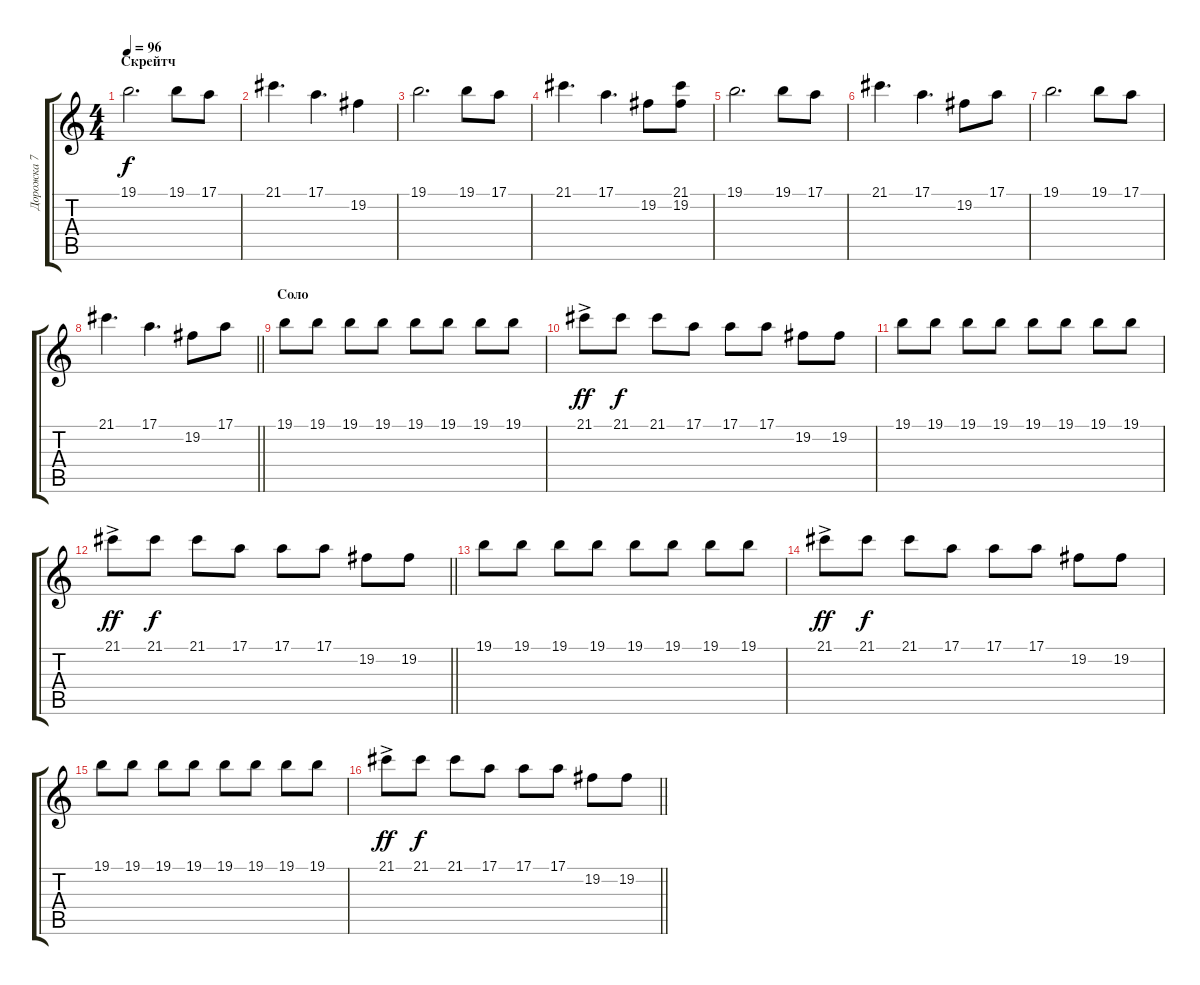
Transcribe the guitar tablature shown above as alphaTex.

\track ("Дорожка 7" "Дорожка 7") {instrument electricgrandpiano}
\staff {score tabs}
\tuning (E4 B3 G3 D3 A2 E2) {hide}
\ts (4 4)
\section ("" "Скрейтч")
\tempo 96
\clef g2
\ks c
19.1.2{d dy f} 19.1.8 17.1.8 |
21.1.4{d} 17.1.4{d} 19.2.4 |
19.1.2{d} 19.1.8 17.1.8 |
21.1.4{d} 17.1.4{d} 19.2.8 (21.1 19.2).8 |
19.1.2{d} 19.1.8 17.1.8 |
21.1.4{d} 17.1.4{d} 19.2.8 17.1.8 |
19.1.2{d} 19.1.8 17.1.8 |
\barLineRight lightlight
21.1.4{d} 17.1.4{d} 19.2.8 17.1.8 |
\section ("" "Соло")
19.1.8 19.1.8 19.1.8 19.1.8 19.1.8 19.1.8 19.1.8 19.1.8 |
21.1{ac}.8{dy ff} 21.1.8{dy f} 21.1.8 17.1.8 17.1.8 17.1.8 19.2.8 19.2.8 |
19.1.8 19.1.8 19.1.8 19.1.8 19.1.8 19.1.8 19.1.8 19.1.8 |
\barLineRight lightlight
21.1{ac}.8{dy ff} 21.1.8{dy f} 21.1.8 17.1.8 17.1.8 17.1.8 19.2.8 19.2.8 |
\section ("" "")
19.1.8 19.1.8 19.1.8 19.1.8 19.1.8 19.1.8 19.1.8 19.1.8 |
21.1{ac}.8{dy ff} 21.1.8{dy f} 21.1.8 17.1.8 17.1.8 17.1.8 19.2.8 19.2.8 |
19.1.8 19.1.8 19.1.8 19.1.8 19.1.8 19.1.8 19.1.8 19.1.8 |
\barLineRight lightlight
21.1{ac}.8{dy ff} 21.1.8{dy f} 21.1.8 17.1.8 17.1.8 17.1.8 19.2.8 19.2.8
